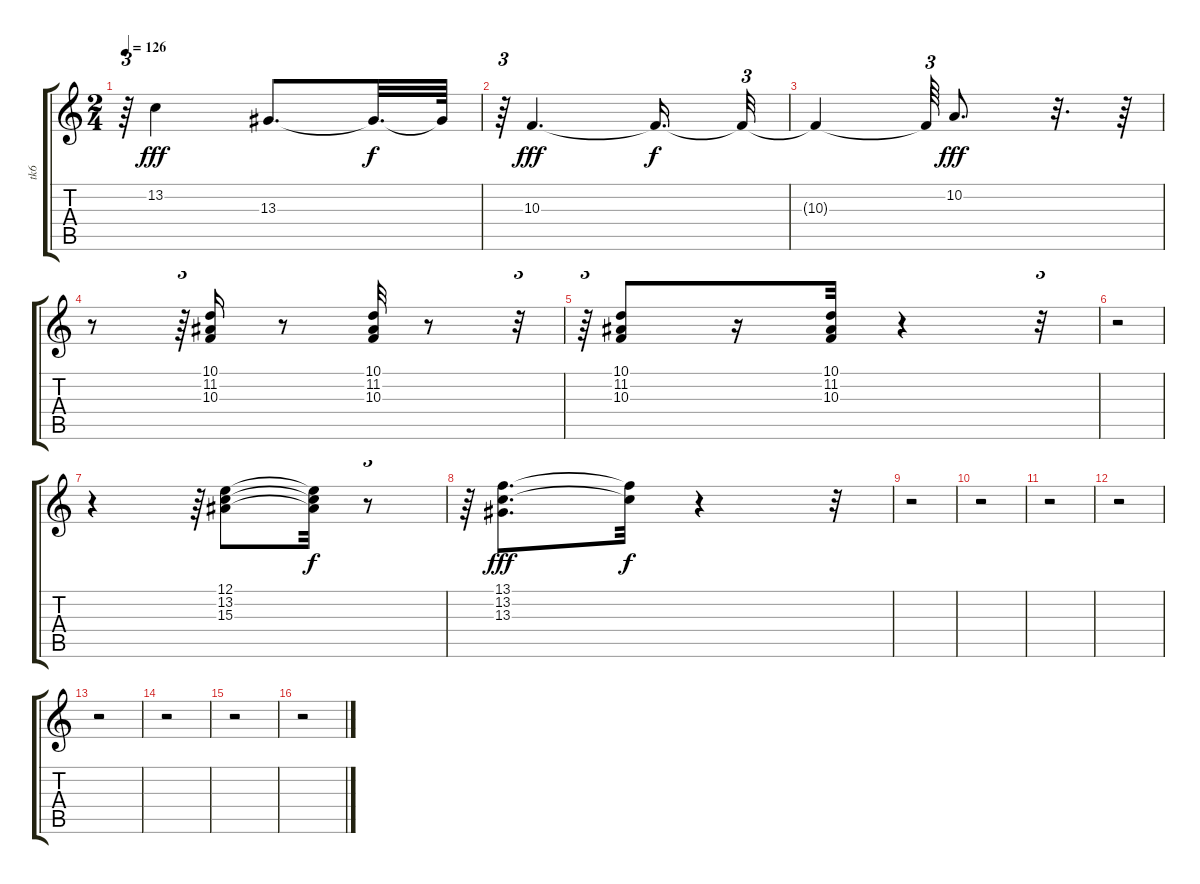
\track ("tk6" "tk6") {instrument reedorgan}
\staff {score tabs}
\tuning (E4 B3 G3 D3 A2 E2) {hide}
\ts (2 4)
\tempo 126
\clef g2
\ks c
r.64{tu (3 2) dy f} 13.2.4{dy fff} 13.3.8{d} 13.3{t}.32{d dy f} 13.3{t}.64 |
r.64{tu (3 2)} 10.3.4{d dy fff} 10.3{t}.16{d dy f} 10.3{t}.32{tu (3 2)} |
10.3{t}.4 10.3{t}.64{tu (3 2)} 10.2.8{d dy fff} r.32{d} r.64 |
r.8 r.64{tu (3 2)} (10.1 11.2 10.3).16 r.8 (10.1 11.2 10.3).32 r.8 r.32{tu (3 2)} |
r.64{tu (3 2)} (10.1 11.2 10.3).8 r.16 (10.1 11.2 10.3).32 r.4 r.32{tu (3 2)} |
r.2 |
r.4 r.64{tu (3 2)} (12.1 13.2 15.3).8 (12.1{t} 13.2{t} 15.3{t}).32{dy f} r.8{tu (3 2)} |
r.64{tu (3 2)} (13.1 13.2 13.3).8{d dy fff} (13.1{t} 13.2{t}).32{dy f} r.4 r.32{tu (3 2)} |
r.2 |
r.2 |
r.2 |
r.2 |
r.2 |
r.2 |
r.2 |
r.2
